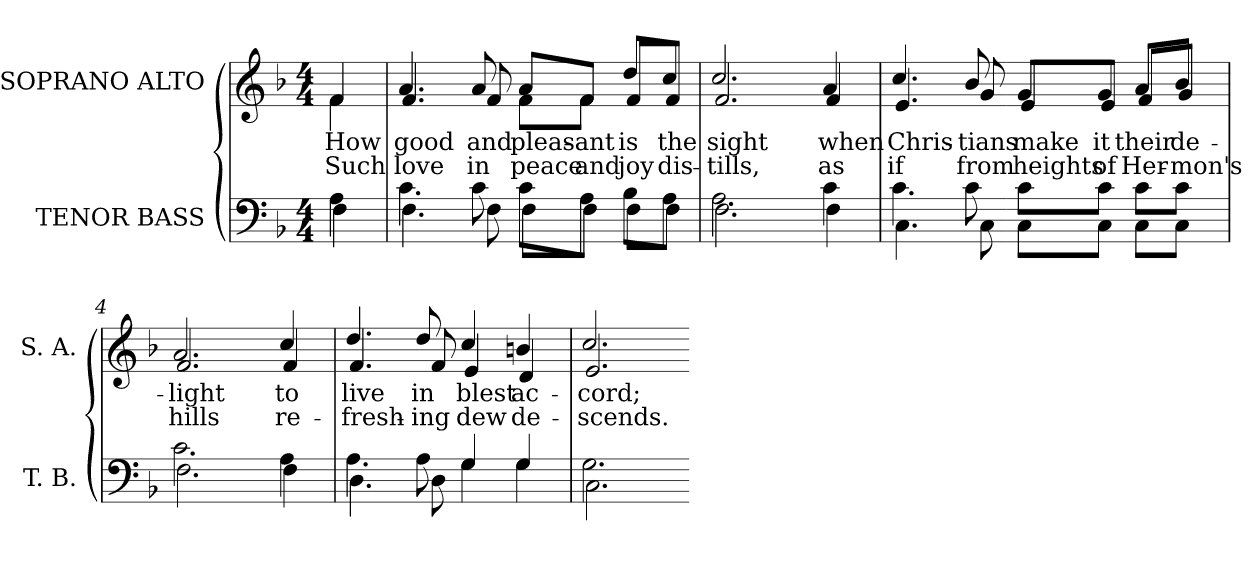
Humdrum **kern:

**kern	**kern	**text	**text
*part2	*part1	*part1	*part1
*staff2	*staff1	*staff1	*staff1
*I"TENOR BASS	*I"SOPRANO ALTO	*	*
*I'T. B.	*I'S. A.	*	*
!!LO:PB:g=z
*clefF4	*clefG2	*	*
*k[b-]	*k[b-]	*	*
*F:	*F:	*	*
*M4/4	*M4/4	*	*
=	=	=	=
*^	*	*	*
!	!	!LO:TX:b:cj:t=1	!	!
!	!	!LO:TX:b:cj:t=2	!	!
!	!	!	!LO:LY:b:color=#000000	!LO:LY:b:color=#000000
*	*	*^	*	*
4Ai\	4Fi\	4fi/	4fi\	How	Such
=	=	=	=	=	=
!	!	!	!	!LO:LY:b:color=#000000	!LO:LY:b:color=#000000
4.ci\	4.Fi\	4.ai/	4.fi/	good	love
!	!	!	!	!LO:LY:b:color=#000000	!LO:LY:b:color=#000000
8ci\	8Fi\	8ai/	8fi/	and	in
!	!	!	!	!LO:LY:b:color=#000000	!LO:LY:b:color=#000000
8ci\L	8Fi\L	8ai/L	8fi\L	pleas-	peace
!	!	!	!	!LO:LY:b:color=#000000	!LO:LY:b:color=#000000
8Ai\J	8Fi\J	8fi/J	8fi\J	-ant	and
!	!	!	!	!LO:LY:b:color=#000000	!LO:LY:b:color=#000000
8B-i\L	8Fi\L	8ddi/L	8fi/L	is	joy
!	!	!	!	!LO:LY:b:color=#000000	!LO:LY:b:color=#000000
8Ai\J	8Fi\J	8cci/J	8fi/J	the	dis-
=1	=1	=1	=1	=1	=1
!	!	!	!	!LO:LY:b:color=#000000	!LO:LY:b:color=#000000
2.Ai\	2.Fi\	2.cci/	2.fi/	sight	-tills,
!	!	!	!	!LO:LY:b:color=#000000	!LO:LY:b:color=#000000
4ci\	4Fi\	4ai/	4fi/	when	as
=2	=2	=2	=2	=2	=2
!	!	!	!	!LO:LY:b:color=#000000	!LO:LY:b:color=#000000
4.ci\	4.Ci\	4.cci/	4.ei/	Chris-	if
!	!	!	!	!LO:LY:b:color=#000000	!LO:LY:b:color=#000000
8ci\	8Ci\	8b-i/	8gi/	-tians	from
!!LO:LB:g=z	!!
=3-	=3-	=3-	=3-	=3-	=3-
!	!	!	!	!LO:LY:b:color=#000000	!LO:LY:b:color=#000000
8ci\L	8Ci\L	8gi/L	8ei/L	make	heights
!	!	!	!	!LO:LY:b:color=#000000	!LO:LY:b:color=#000000
8ci\J	8Ci\J	8gi/J	8ei/J	it	of
!	!	!	!	!LO:LY:b:color=#000000	!LO:LY:b:color=#000000
8ci\L	8Ci\L	8ai/L	8fi/L	their	Her-
!	!	!	!	!LO:LY:b:color=#000000	!LO:LY:b:color=#000000
8ci\J	8Ci\J	8b-i/J	8gi/J	de-	-mon's
=4	=4	=4	=4	=4	=4
!	!	!	!	!LO:LY:b:color=#000000	!LO:LY:b:color=#000000
2.ci\	2.Fi\	2.ai/	2.fi/	-light	hills
!	!	!	!	!LO:LY:b:color=#000000	!LO:LY:b:color=#000000
4Ai\	4Fi\	4cci/	4fi/	to	re-
=5	=5	=5	=5	=5	=5
!	!	!	!	!LO:LY:b:color=#000000	!LO:LY:b:color=#000000
4.Ai\	4.Di\	4.ddi/	4.fi/	live	-fresh-
!	!	!	!	!LO:LY:b:color=#000000	!LO:LY:b:color=#000000
8Ai\	8Di\	8ddi/	8fi/	in	-ing
!	!	!	!	!LO:LY:b:color=#000000	!LO:LY:b:color=#000000
4Gi/	4Gi\	4cci/	4ei/	blest	dew
!	!	!	!	!LO:LY:b:color=#000000	!LO:LY:b:color=#000000
4Gi/	4Gi\	4bni/	4di/	ac-	de-
=6	=6	=6	=6	=6	=6
!	!	!	!	!LO:LY:b:color=#000000	!LO:LY:b:color=#000000
2.Gi\	2.Ci\	2.cci/	2.ei/	-cord;	-scends.
*v	*v	*	*	*	*
*	*v	*v	*	*
=-	=-	=-	=-
*-	*-	*-	*-
